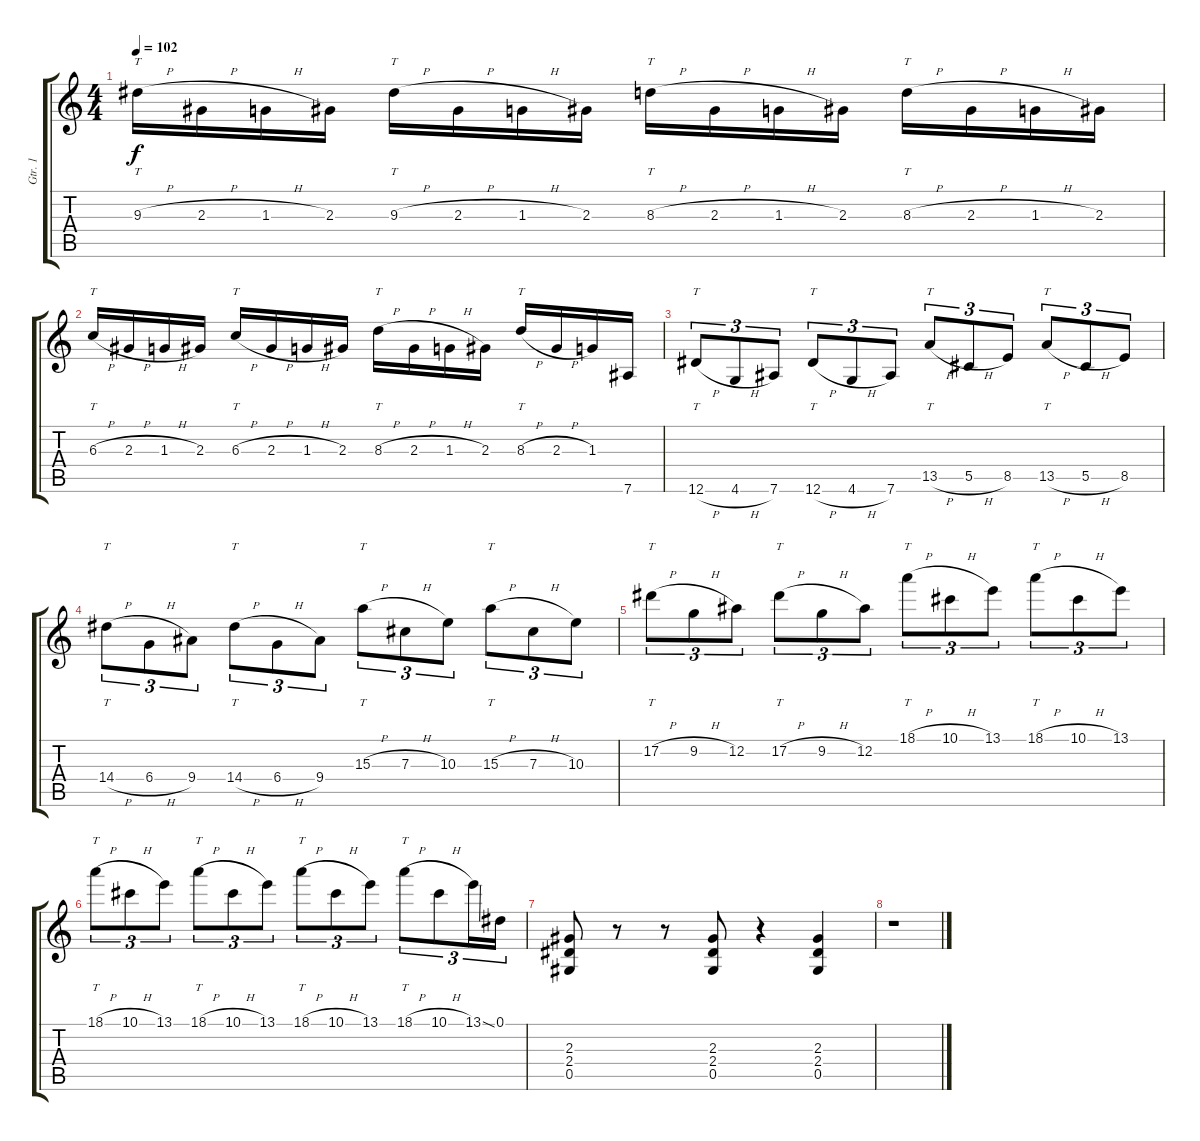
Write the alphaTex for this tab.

\track ("Gtr. 1" "Gtr. 1") {instrument distortionguitar}
\staff {score tabs}
\tuning (Eb4 Bb3 Gb3 Db3 Ab2 Eb2) {hide}
\ts (4 4)
\tempo 102
\clef g2
\ks c
9.3{h}.16{tt dy f} 2.3{h}.16 1.3{h}.16 2.3.16 9.3{h}.16{tt} 2.3{h}.16 1.3{h}.16 2.3.16 8.3{h}.16{tt} 2.3{h}.16 1.3{h}.16 2.3.16 8.3{h}.16{tt} 2.3{h}.16 1.3{h}.16 2.3.16 |
6.3{h}.16{tt} 2.3{h}.16 1.3{h}.16 2.3.16 6.3{h}.16{tt} 2.3{h}.16 1.3{h}.16 2.3.16 8.3{h}.16{tt} 2.3{h}.16 1.3{h}.16 2.3.16 8.3{h}.16{tt} 2.3{h}.16 1.3.16 7.6.16 |
12.6{h}.8{tt tu (3 2)} 4.6{h}.8{tu (3 2)} 7.6.8{tu (3 2)} 12.6{h}.8{tt tu (3 2)} 4.6{h}.8{tu (3 2)} 7.6.8{tu (3 2)} 13.5{h}.8{tt tu (3 2)} 5.5{h}.8{tu (3 2)} 8.5.8{tu (3 2)} 13.5{h}.8{tt tu (3 2)} 5.5{h}.8{tu (3 2)} 8.5.8{tu (3 2)} |
14.4{h}.8{tt tu (3 2)} 6.4{h}.8{tu (3 2)} 9.4.8{tu (3 2)} 14.4{h}.8{tt tu (3 2)} 6.4{h}.8{tu (3 2)} 9.4.8{tu (3 2)} 15.3{h}.8{tt tu (3 2)} 7.3{h}.8{tu (3 2)} 10.3.8{tu (3 2)} 15.3{h}.8{tt tu (3 2)} 7.3{h}.8{tu (3 2)} 10.3.8{tu (3 2)} |
17.2{h}.8{tt tu (3 2)} 9.2{h}.8{tu (3 2)} 12.2.8{tu (3 2)} 17.2{h}.8{tt tu (3 2)} 9.2{h}.8{tu (3 2)} 12.2.8{tu (3 2)} 18.1{h}.8{tt tu (3 2)} 10.1{h}.8{tu (3 2)} 13.1.8{tu (3 2)} 18.1{h}.8{tt tu (3 2)} 10.1{h}.8{tu (3 2)} 13.1.8{tu (3 2)} |
18.1{h}.8{tt tu (3 2)} 10.1{h}.8{tu (3 2)} 13.1.8{tu (3 2)} 18.1{h}.8{tt tu (3 2)} 10.1{h}.8{tu (3 2)} 13.1.8{tu (3 2)} 18.1{h}.8{tt tu (3 2)} 10.1{h}.8{tu (3 2)} 13.1.8{tu (3 2)} 18.1{h}.8{tt tu (3 2)} 10.1{h}.8{tu (3 2)} 13.1{ss}.16{tu (3 2)} 0.1.16{tu (3 2)} |
(2.3 2.4 0.5).8 r.8 r.8 (2.3 2.4 0.5).8 r.4 (2.3 2.4 0.5).4 |
r.1
